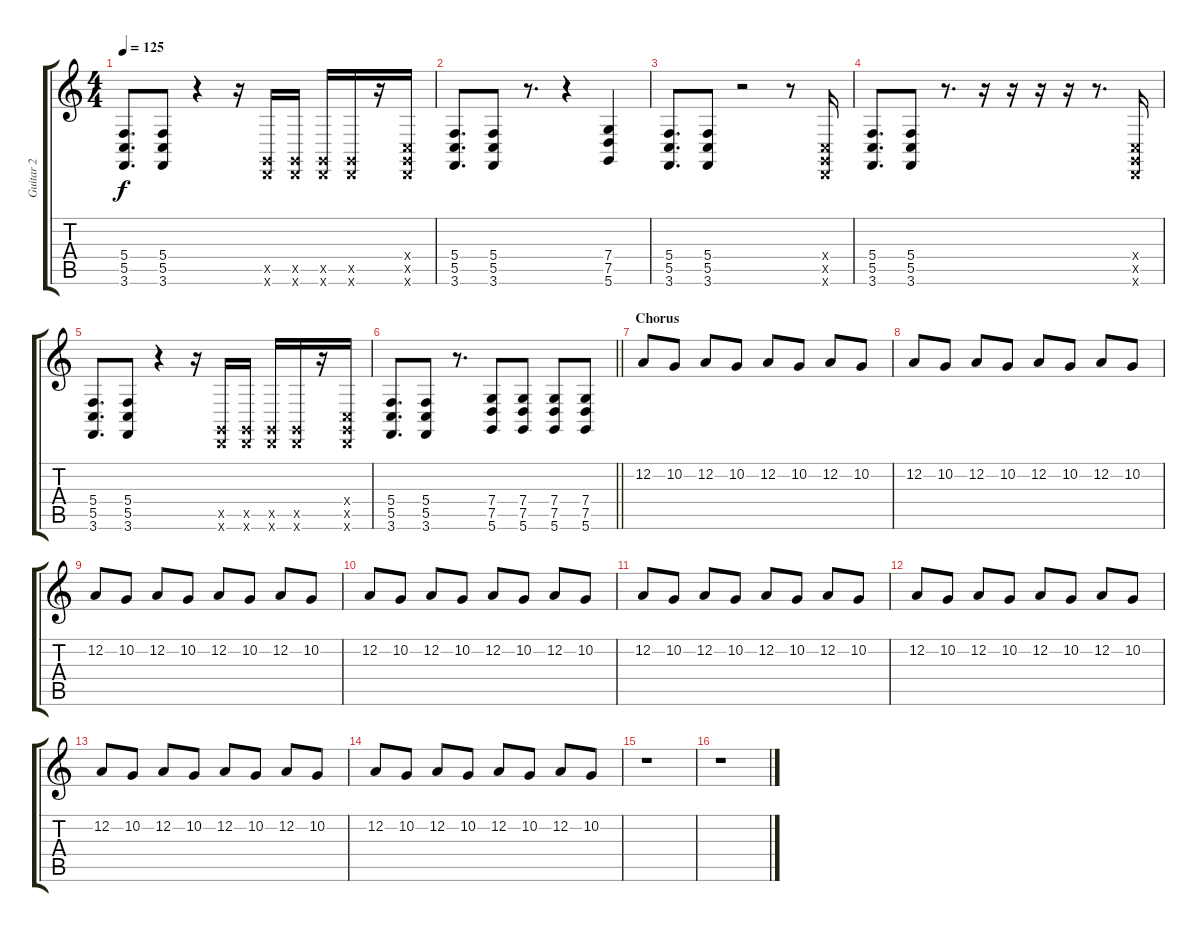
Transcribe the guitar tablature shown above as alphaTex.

\track ("Guitar 2" "Guitar 2") {instrument lead2sawtooth}
\staff {score tabs}
\tuning (D4 A3 F3 C3 G2 D2) {hide}
\ts (4 4)
\tempo 125
\clef g2
\ks c
(5.4 5.5 3.6).8{d dy f} (5.4 5.5 3.6).8 r.4 r.16 (0.5{x} 0.6{x}).16 (0.5{x} 0.6{x}).16 (0.5{x} 0.6{x}).16 (0.5{x} 0.6{x}).16 r.16 (0.4{x} 0.5{x} 0.6{x}).16 |
(5.4 5.5 3.6).8{d} (5.4 5.5 3.6).8 r.8{d} r.4 (7.4 7.5 5.6).4 |
(5.4 5.5 3.6).8{d} (5.4 5.5 3.6).8 r.2 r.8 (0.4{x} 0.5{x} 0.6{x}).16 |
(5.4 5.5 3.6).8{d} (5.4 5.5 3.6).8 r.8{d} r.16 r.16 r.16 r.16 r.8{d} (0.4{x} 0.5{x} 0.6{x}).16 |
(5.4 5.5 3.6).8{d} (5.4 5.5 3.6).8 r.4 r.16 (0.5{x} 0.6{x}).16 (0.5{x} 0.6{x}).16 (0.5{x} 0.6{x}).16 (0.5{x} 0.6{x}).16 r.16 (0.4{x} 0.5{x} 0.6{x}).16 |
\barLineRight lightlight
(5.4 5.5 3.6).8{d} (5.4 5.5 3.6).8 r.8{d} (7.4 7.5 5.6).8 (7.4 7.5 5.6).8 (7.4 7.5 5.6).8 (7.4 7.5 5.6).8 |
\section ("" "Chorus")
12.2.8{volume 9 instrument overdrivenguitar} 10.2.8 12.2.8 10.2.8 12.2.8 10.2.8 12.2.8 10.2.8 |
12.2.8 10.2.8 12.2.8 10.2.8 12.2.8 10.2.8 12.2.8 10.2.8 |
12.2.8 10.2.8 12.2.8 10.2.8 12.2.8 10.2.8 12.2.8 10.2.8 |
12.2.8 10.2.8 12.2.8 10.2.8 12.2.8 10.2.8 12.2.8 10.2.8 |
12.2.8 10.2.8 12.2.8 10.2.8 12.2.8 10.2.8 12.2.8 10.2.8 |
12.2.8 10.2.8 12.2.8 10.2.8 12.2.8 10.2.8 12.2.8 10.2.8 |
12.2.8 10.2.8 12.2.8 10.2.8 12.2.8 10.2.8 12.2.8 10.2.8 |
12.2.8 10.2.8 12.2.8 10.2.8 12.2.8 10.2.8 12.2.8 10.2.8 |
r.1 |
r.1
